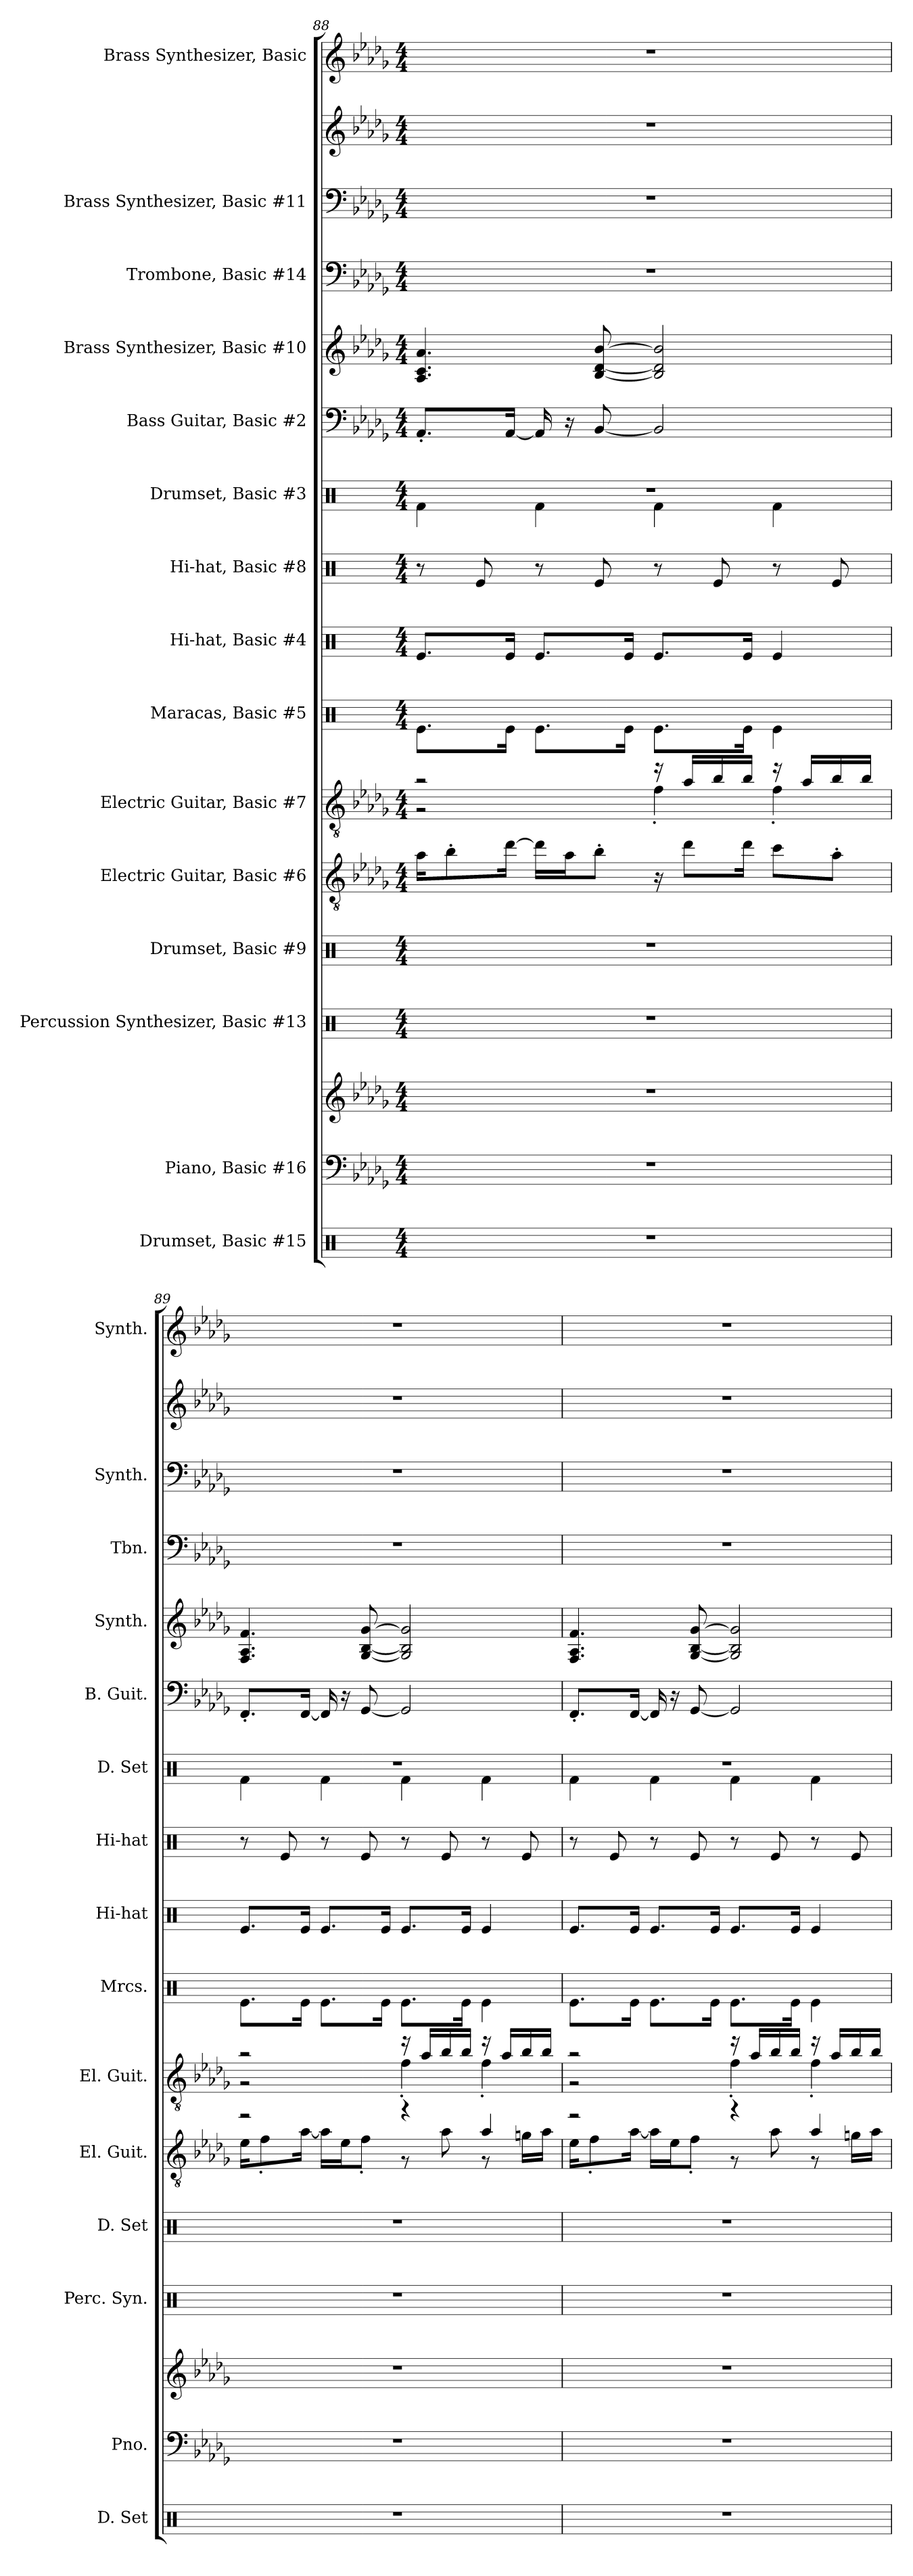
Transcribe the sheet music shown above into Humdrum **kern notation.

**kern	**kern	**kern	**kern	**kern	**kern	**kern	**kern	**kern	**kern	**kern	**kern	**kern	**kern	**kern	**kern	**kern
*part15	*part14	*part14	*part13	*part12	*part11	*part10	*part9	*part8	*part7	*part6	*part5	*part4	*part3	*part2	*part2	*part1
*staff17	*staff16	*staff15	*staff14	*staff13	*staff12	*staff11	*staff10	*staff9	*staff8	*staff7	*staff6	*staff5	*staff4	*staff3	*staff2	*staff1
*I"Drumset, Basic #15	*I"Piano, Basic #16	*	*I"Percussion Synthesizer, Basic #13	*I"Drumset, Basic #9	*I"Electric Guitar, Basic #6	*I"Electric Guitar, Basic #7	*I"Maracas, Basic #5	*I"Hi-hat, Basic #4	*I"Hi-hat, Basic #8	*I"Drumset, Basic #3	*I"Bass Guitar, Basic #2	*I"Brass Synthesizer, Basic #10	*I"Trombone, Basic #14	*I"Brass Synthesizer, Basic #11	*	*I"Brass Synthesizer, Basic
*I'D. Set	*I'Pno.	*	*I'Perc. Syn.	*I'D. Set	*I'El. Guit.	*I'El. Guit.	*I'Mrcs.	*I'Hi-hat	*I'Hi-hat	*I'D. Set	*I'B. Guit.	*I'Synth.	*I'Tbn.	*I'Synth.	*	*I'Synth.
*clefX	*clefF4	*clefG2	*clefX	*clefX	*clefGv2	*clefGv2	*clefX	*clefX	*clefX	*clefX	*clefF4	*clefG2	*clefF4	*clefF4	*clefG2	*clefG2
*	*	*	*	*	*	*	*	*	*	*	*ITrd7c12	*	*	*	*	*
*k[]	*k[b-e-a-d-g-]	*k[b-e-a-d-g-]	*k[]	*k[]	*k[b-e-a-d-g-]	*k[b-e-a-d-g-]	*k[]	*k[]	*k[]	*k[]	*k[b-e-a-d-g-]	*k[b-e-a-d-g-]	*k[b-e-a-d-g-]	*k[b-e-a-d-g-]	*k[b-e-a-d-g-]	*k[b-e-a-d-g-]
*M4/4	*M4/4	*M4/4	*M4/4	*M4/4	*M4/4	*M4/4	*M4/4	*M4/4	*M4/4	*M4/4	*M4/4	*M4/4	*M4/4	*M4/4	*M4/4	*M4/4
=88	=88	=88	=88	=88	=88	=88	=88	=88	=88	=88	=88	=88	=88	=88	=88	=88
*	*	*	*	*	*	*^	*	*	*	*^	*	*	*	*	*	*
1r	1r	1r	1r	1r	16a-\KL	2r	2r	8.Re\L	8.Re/L	8r	1r	4Rf\	8.AAA-'/L	4.A-/ 4.c/ 4.a-/	1r	1r	1r	1r
.	.	.	.	.	8b-'\	.	.	.	.	.	.	.	.	.	.	.	.	.
.	.	.	.	.	.	.	.	.	.	8Re/	.	.	.	.	.	.	.	.
.	.	.	.	.	[16dd-\Jk	.	.	16Re\Jk	16Re/Jk	.	.	.	[16AAA-/Jk	.	.	.	.	.
.	.	.	.	.	16dd-\LL]	.	.	8.Re\L	8.Re/L	8r	.	4Rf\	16AAA-/]	.	.	.	.	.
.	.	.	.	.	16a-\J	.	.	.	.	.	.	.	16r	.	.	.	.	.
.	.	.	.	.	8b-'\J	.	.	.	.	8Re/	.	.	[8BBB-/	[8B-/ [8d-/ [8b-/	.	.	.	.
.	.	.	.	.	.	.	.	16Re\Jk	16Re/Jk	.	.	.	.	.	.	.	.	.
.	.	.	.	.	16r	16r	4f'\	8.Re\L	8.Re/L	8r	.	4Rf\	2BBB-/]	2B-/] 2d-/] 2b-/]	.	.	.	.
.	.	.	.	.	8dd-\L	16a-/LL	.	.	.	.	.	.	.	.	.	.	.	.
.	.	.	.	.	.	16b-/	.	.	.	8Re/	.	.	.	.	.	.	.	.
.	.	.	.	.	16dd-\Jk	16b-/JJ	.	16Re\Jk	16Re/Jk	.	.	.	.	.	.	.	.	.
.	.	.	.	.	8cc\L	16r	4f'\	4Re\	4Re/	8r	.	4Rf\	.	.	.	.	.	.
.	.	.	.	.	.	16a-/LL	.	.	.	.	.	.	.	.	.	.	.	.
.	.	.	.	.	8a-'\J	16b-/	.	.	.	8Re/	.	.	.	.	.	.	.	.
.	.	.	.	.	.	16b-/JJ	.	.	.	.	.	.	.	.	.	.	.	.
!!LO:PB:g=z
=89	=89	=89	=89	=89	=89	=89	=89	=89	=89	=89	=89	=89	=89	=89	=89	=89	=89	=89
*	*	*	*	*	*^	*	*	*	*	*	*	*	*	*	*	*	*	*
1r	1r	1r	1r	1r	2r	16e-\KL	2r	2r	8.Re\L	8.Re/L	8r	1r	4Rf\	8.FFF'/L	4.F/ 4.A-/ 4.f/	1r	1r	1r	1r
.	.	.	.	.	.	8f'\	.	.	.	.	.	.	.	.	.	.	.	.	.
.	.	.	.	.	.	.	.	.	.	.	8Re/	.	.	.	.	.	.	.	.
.	.	.	.	.	.	[16a-\Jk	.	.	16Re\Jk	16Re/Jk	.	.	.	[16FFF/Jk	.	.	.	.	.
.	.	.	.	.	.	16a-\LL]	.	.	8.Re\L	8.Re/L	8r	.	4Rf\	16FFF/]	.	.	.	.	.
.	.	.	.	.	.	16e-\J	.	.	.	.	.	.	.	16r	.	.	.	.	.
.	.	.	.	.	.	8f'\J	.	.	.	.	8Re/	.	.	[8GGG-/	[8G-/ [8B-/ [8g-/	.	.	.	.
.	.	.	.	.	.	.	.	.	16Re\Jk	16Re/Jk	.	.	.	.	.	.	.	.	.
.	.	.	.	.	4r	8r	16r	4f'\	8.Re\L	8.Re/L	8r	.	4Rf\	2GGG-/]	2G-/] 2B-/] 2g-/]	.	.	.	.
.	.	.	.	.	.	.	16a-/LL	.	.	.	.	.	.	.	.	.	.	.	.
.	.	.	.	.	.	8a-\	16b-/	.	.	.	8Re/	.	.	.	.	.	.	.	.
.	.	.	.	.	.	.	16b-/JJ	.	16Re\Jk	16Re/Jk	.	.	.	.	.	.	.	.	.
.	.	.	.	.	4a-/	8r	16r	4f'\	4Re\	4Re/	8r	.	4Rf\	.	.	.	.	.	.
.	.	.	.	.	.	.	16a-/LL	.	.	.	.	.	.	.	.	.	.	.	.
.	.	.	.	.	.	16gn\LL	16b-/	.	.	.	8Re/	.	.	.	.	.	.	.	.
.	.	.	.	.	.	16a-\JJ	16b-/JJ	.	.	.	.	.	.	.	.	.	.	.	.
=90	=90	=90	=90	=90	=90	=90	=90	=90	=90	=90	=90	=90	=90	=90	=90	=90	=90	=90	=90
1r	1r	1r	1r	1r	2r	16e-\KL	2r	2r	8.Re\L	8.Re/L	8r	1r	4Rf\	8.FFF'/L	4.F/ 4.A-/ 4.f/	1r	1r	1r	1r
.	.	.	.	.	.	8f'\	.	.	.	.	.	.	.	.	.	.	.	.	.
.	.	.	.	.	.	.	.	.	.	.	8Re/	.	.	.	.	.	.	.	.
.	.	.	.	.	.	[16a-\Jk	.	.	16Re\Jk	16Re/Jk	.	.	.	[16FFF/Jk	.	.	.	.	.
.	.	.	.	.	.	16a-\LL]	.	.	8.Re\L	8.Re/L	8r	.	4Rf\	16FFF/]	.	.	.	.	.
.	.	.	.	.	.	16e-\J	.	.	.	.	.	.	.	16r	.	.	.	.	.
.	.	.	.	.	.	8f'\J	.	.	.	.	8Re/	.	.	[8GGG-/	[8G-/ [8B-/ [8g-/	.	.	.	.
.	.	.	.	.	.	.	.	.	16Re\Jk	16Re/Jk	.	.	.	.	.	.	.	.	.
.	.	.	.	.	4r	8r	16r	4f'\	8.Re\L	8.Re/L	8r	.	4Rf\	2GGG-/]	2G-/] 2B-/] 2g-/]	.	.	.	.
.	.	.	.	.	.	.	16a-/LL	.	.	.	.	.	.	.	.	.	.	.	.
.	.	.	.	.	.	8a-\	16b-/	.	.	.	8Re/	.	.	.	.	.	.	.	.
.	.	.	.	.	.	.	16b-/JJ	.	16Re\Jk	16Re/Jk	.	.	.	.	.	.	.	.	.
.	.	.	.	.	4a-/	8r	16r	4f'\	4Re\	4Re/	8r	.	4Rf\	.	.	.	.	.	.
.	.	.	.	.	.	.	16a-/LL	.	.	.	.	.	.	.	.	.	.	.	.
.	.	.	.	.	.	16gn\LL	16b-/	.	.	.	8Re/	.	.	.	.	.	.	.	.
.	.	.	.	.	.	16a-\JJ	16b-/JJ	.	.	.	.	.	.	.	.	.	.	.	.
*	*	*	*	*	*v	*v	*	*	*	*	*	*v	*v	*	*	*	*	*	*
*	*	*	*	*	*	*v	*v	*	*	*	*	*	*	*	*	*	*
=	=	=	=	=	=	=	=	=	=	=	=	=	=	=	=	=
*-	*-	*-	*-	*-	*-	*-	*-	*-	*-	*-	*-	*-	*-	*-	*-	*-
